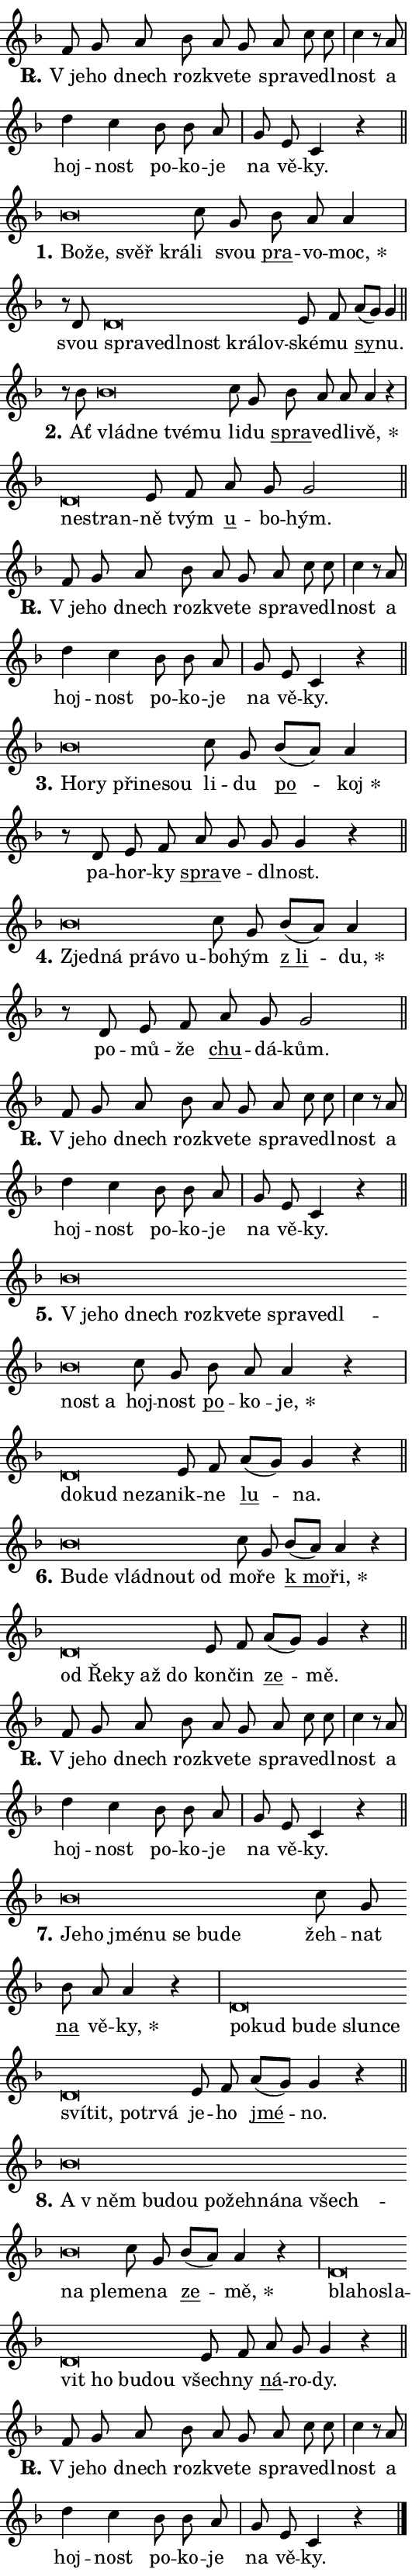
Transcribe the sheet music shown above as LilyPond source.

\version "2.24.0"
\header { tagline = "" }
\paper {
  indent = 0\cm
  top-margin = 0\cm
  right-margin = 0.13\cm % to fit lyric hyphens
  bottom-margin = 0\cm
  left-margin = 0\cm
  paper-width = 9\cm
  page-breaking = #ly:one-page-breaking
  system-system-spacing.basic-distance = #11
  score-system-spacing.basic-distance = #11
  ragged-last = ##f
}


%% Author: Thomas Morley
%% https://lists.gnu.org/archive/html/lilypond-user/2020-05/msg00002.html
#(define (line-position grob)
"Returns position of @var[grob} in current system:
   @code{'start}, if at first time-step
   @code{'end}, if at last time-step
   @code{'middle} otherwise
"
  (let* ((col (ly:item-get-column grob))
         (ln (ly:grob-object col 'left-neighbor))
         (rn (ly:grob-object col 'right-neighbor))
         (col-to-check-left (if (ly:grob? ln) ln col))
         (col-to-check-right (if (ly:grob? rn) rn col))
         (break-dir-left
           (and
             (ly:grob-property col-to-check-left 'non-musical #f)
             (ly:item-break-dir col-to-check-left)))
         (break-dir-right
           (and
             (ly:grob-property col-to-check-right 'non-musical #f)
             (ly:item-break-dir col-to-check-right))))
        (cond ((eqv? 1 break-dir-left) 'start)
              ((eqv? -1 break-dir-right) 'end)
              (else 'middle))))

#(define (tranparent-at-line-position vctor)
  (lambda (grob)
  "Relying on @code{line-position} select the relevant enry from @var{vctor}.
Used to determine transparency,"
    (case (line-position grob)
      ((end) (not (vector-ref vctor 0)))
      ((middle) (not (vector-ref vctor 1)))
      ((start) (not (vector-ref vctor 2))))))

noteHeadBreakVisibility =
#(define-music-function (break-visibility)(vector?)
"Makes @code{NoteHead}s transparent relying on @var{break-visibility}"
#{
  \override NoteHead.transparent =
    #(tranparent-at-line-position break-visibility)
#})

#(define delete-ledgers-for-transparent-note-heads
  (lambda (grob)
    "Reads whether a @code{NoteHead} is transparent.
If so this @code{NoteHead} is removed from @code{'note-heads} from
@var{grob}, which is supposed to be @code{LedgerLineSpanner}.
As a result ledgers are not printed for this @code{NoteHead}"
    (let* ((nhds-array (ly:grob-object grob 'note-heads))
           (nhds-list
             (if (ly:grob-array? nhds-array)
                 (ly:grob-array->list nhds-array)
                 '()))
           ;; Relies on the transparent-property being done before
           ;; Staff.LedgerLineSpanner.after-line-breaking is executed.
           ;; This is fragile ...
           (to-keep
             (remove
               (lambda (nhd)
                 (ly:grob-property nhd 'transparent #f))
               nhds-list)))
      ;; TODO find a better method to iterate over grob-arrays, similiar
      ;; to filter/remove etc for lists
      ;; For now rebuilt from scratch
      (set! (ly:grob-object grob 'note-heads)  '())
      (for-each
        (lambda (nhd)
          (ly:pointer-group-interface::add-grob grob 'note-heads nhd))
        to-keep))))

squashNotes = {
  \override NoteHead.X-extent = #'(-0.2 . 0.2)
  \override NoteHead.Y-extent = #'(-0.75 . 0)
  \override NoteHead.stencil =
    #(lambda (grob)
       (let ((pos (ly:grob-property grob 'staff-position)))
         (begin
           (if (< pos -7) (display "ERROR: Lower brevis then expected\n") (display ""))
           (if (<= pos -6) ly:text-interface::print ly:note-head::print))))
}
unSquashNotes = {
  \revert NoteHead.X-extent
  \revert NoteHead.Y-extent
  \revert NoteHead.stencil
}

hideNotes = \noteHeadBreakVisibility #begin-of-line-visible
unHideNotes = \noteHeadBreakVisibility #all-visible

% work-around for resetting accidentals
% https://lilypond.org/doc/v2.23/Documentation/notation/displaying-rhythms#unmetered-music
cadenzaMeasure = {
  \cadenzaOff
  \partial 1024 s1024
  \cadenzaOn
}

#(define-markup-command (accent layout props text) (markup?)
  "Underline accented syllable"
  (interpret-markup layout props
    #{\markup \override #'(offset . 4.3) \underline { #text }#}))

responsum = \markup \concat {
  "R" \hspace #-1.05 \path #0.1 #'((moveto 0 0.07) (lineto 0.9 0.8)) \hspace #0.05 "."
}

spaceSize = #0.6828661417322834 % exact space size for TeX Gyre Schola

\layout {
  \context {
    \Staff
    \remove "Time_signature_engraver"
    \override LedgerLineSpanner.after-line-breaking = #delete-ledgers-for-transparent-note-heads
  }
  \context {
    \Lyrics {
      \override LyricSpace.minimum-distance = \spaceSize
      \override LyricText.font-name = #"TeX Gyre Schola"
      \override LyricText.font-size = 1
      \override StanzaNumber.font-name = #"TeX Gyre Schola Bold"
      \override StanzaNumber.font-size = 1
    }
  }
  \context {
    \Score 
    \override NoteHead.text =
      #(lambda (grob) 
        (let ((pos (ly:grob-property grob 'staff-position)))
          #{\markup {
            \combine
              \halign #-0.55 \raise #(if (= pos -6) 0 0.5) \override #'(thickness . 2) \draw-line #'(3.2 . 0)
              \musicglyph "noteheads.sM1"
          }#}))
  }
}

% magnetic-lyrics.ily
%
%   written by
%     Jean Abou Samra <jean@abou-samra.fr>
%     Werner Lemberg <wl@gnu.org>
%
%   adapted by
%     Jiri Hon <jiri.hon@gmail.com>
%
% Version 2022-Apr-15

% https://www.mail-archive.com/lilypond-user@gnu.org/msg149350.html

#(define (Left_hyphen_pointer_engraver context)
   "Collect syllable-hyphen-syllable occurrences in lyrics and store
them in properties.  This engraver only looks to the left.  For
example, if the lyrics input is @code{foo -- bar}, it does the
following.

@itemize @bullet
@item
Set the @code{text} property of the @code{LyricHyphen} grob between
@q{foo} and @q{bar} to @code{foo}.

@item
Set the @code{left-hyphen} property of the @code{LyricText} grob with
text @q{foo} to the @code{LyricHyphen} grob between @q{foo} and
@q{bar}.
@end itemize

Use this auxiliary engraver in combination with the
@code{lyric-@/text::@/apply-@/magnetic-@/offset!} hook."
   (let ((hyphen #f)
         (text #f))
     (make-engraver
      (acknowledgers
       ((lyric-syllable-interface engraver grob source-engraver)
        (set! text grob)))
      (end-acknowledgers
       ((lyric-hyphen-interface engraver grob source-engraver)
        ;(when (not (grob::has-interface grob 'lyric-space-interface))
          (set! hyphen grob)));)
      ((stop-translation-timestep engraver)
       (when (and text hyphen)
         (ly:grob-set-object! text 'left-hyphen hyphen))
       (set! text #f)
       (set! hyphen #f)))))

#(define (lyric-text::apply-magnetic-offset! grob)
   "If the space between two syllables is less than the value in
property @code{LyricText@/.details@/.squash-threshold}, move the right
syllable to the left so that it gets concatenated with the left
syllable.

Use this function as a hook for
@code{LyricText@/.after-@/line-@/breaking} if the
@code{Left_@/hyphen_@/pointer_@/engraver} is active."
   (let ((hyphen (ly:grob-object grob 'left-hyphen #f)))
     (when hyphen
       (let ((left-text (ly:spanner-bound hyphen LEFT)))
         (when (grob::has-interface left-text 'lyric-syllable-interface)
           (let* ((common (ly:grob-common-refpoint grob left-text X))
                  (this-x-ext (ly:grob-extent grob common X))
                  (left-x-ext
                   (begin
                     ;; Trigger magnetism for left-text.
                     (ly:grob-property left-text 'after-line-breaking)
                     (ly:grob-extent left-text common X)))
                  ;; `delta` is the gap width between two syllables.
                  (delta (- (interval-start this-x-ext)
                            (interval-end left-x-ext)))
                  (details (ly:grob-property grob 'details))
                  (threshold (assoc-get 'squash-threshold details 0.2)))
             (when (< delta threshold)
               (let* (;; We have to manipulate the input text so that
                      ;; ligatures crossing syllable boundaries are not
                      ;; disabled.  For languages based on the Latin
                      ;; script this is essentially a beautification.
                      ;; However, for non-Western scripts it can be a
                      ;; necessity.
                      (lt (ly:grob-property left-text 'text))
                      (rt (ly:grob-property grob 'text))
                      (is-space (grob::has-interface hyphen 'lyric-space-interface))
                      (space (if is-space " " ""))
                      (extra-delta (if is-space spaceSize 0))
                      ;; Append new syllable.
                      (ltrt-space (if (and (string? lt) (string? rt))
                                (string-append lt space rt)
                                (make-concat-markup (list lt space rt))))
                      ;; Right-align `ltrt` to the right side.
                      (ltrt-space-markup (grob-interpret-markup
                               grob
                               (make-translate-markup
                                (cons (interval-length this-x-ext) 0)
                                (make-right-align-markup ltrt-space)))))
                 (begin
                   ;; Don't print `left-text`.
                   (ly:grob-set-property! left-text 'stencil #f)
                   ;; Set text and stencil (which holds all collected
                   ;; syllables so far) and shift it to the left.
                   (ly:grob-set-property! grob 'text ltrt-space)
                   (ly:grob-set-property! grob 'stencil ltrt-space-markup)
                   (ly:grob-translate-axis! grob (- (- delta extra-delta)) X))))))))))


#(define (lyric-hyphen::displace-bounds-first grob)
   ;; Make very sure this callback isn't triggered too early.
   (let ((left (ly:spanner-bound grob LEFT))
         (right (ly:spanner-bound grob RIGHT)))
     (ly:grob-property left 'after-line-breaking)
     (ly:grob-property right 'after-line-breaking)
     (ly:lyric-hyphen::print grob)))

squashThreshold = #0.4

\layout {
  \context {
    \Lyrics
    \consists #Left_hyphen_pointer_engraver
    \override LyricText.after-line-breaking =
      #lyric-text::apply-magnetic-offset!
    \override LyricHyphen.stencil = #lyric-hyphen::displace-bounds-first
    \override LyricText.details.squash-threshold = \squashThreshold
    \override LyricHyphen.minimum-distance = 0
    \override LyricHyphen.minimum-length = \squashThreshold
  }
}

squashText = \override LyricText.details.squash-threshold = 9999
unSquashText = \override LyricText.details.squash-threshold = \squashThreshold

leftText = \override LyricText.self-alignment-X = #LEFT
unLeftText = \revert LyricText.self-alignment-X

starOffset = #(lambda (grob) 
                (let ((x_offset (ly:self-alignment-interface::aligned-on-x-parent grob)))
                  (if (= x_offset 0) 0 (+ x_offset 1.2))))

star = #(define-music-function (syllable)(string?)
"Append star separator at the end of a syllable"
#{
  \once \override LyricText.X-offset = #starOffset
  \lyricmode { \markup {
    #syllable
    \override #'((font-name . "TeX Gyre Schola Bold")) \hspace #0.2 \lower #0.65 \larger "*"
  } }
#})

starAccent = #(define-music-function (syllable)(string?)
"Append star separator at the end of a syllable and make accent"
#{
  \once \override LyricText.X-offset = #starOffset
  \lyricmode { \markup {
    \accent #syllable
    \override #'((font-name . "TeX Gyre Schola Bold")) \hspace #0.2 \lower #0.65 \larger "*"
  } }
#})

breath = #(define-music-function (syllable)(string?)
"Append breathing indicator at the end of a syllable"
#{
  \lyricmode { \markup { #syllable "+" } }
#})

optionalBreath = #(define-music-function (syllable)(string?)
"Append optional breathing indicator at the end of a syllable"
#{
  \lyricmode { \markup { #syllable "(+)" } }
#})


\score {
    <<
        \new Voice = "melody" { \cadenzaOn \key f \major \relative { f'8 g a bes a g \bar "" a c c \cadenzaMeasure \bar "|" c4 r8 a \cadenzaMeasure \bar "|" d4 c \bar "" bes8 bes a \cadenzaMeasure \bar "|" g e c4 r \cadenzaMeasure \bar "||" \break } }
        \new Lyrics \lyricsto "melody" { \lyricmode { \set stanza = \responsum
"V je" -- ho dnech roz -- kve -- te spra -- ve -- dl -- nost a hoj -- nost po -- ko -- je na vě -- ky. } }
    >>
    \layout {}
}

\score {
    <<
        \new Voice = "melody" { \cadenzaOn \key f \major \relative { \squashNotes bes'\breve*1/16 \hideNotes \breve*1/16 \bar "" \breve*1/16 \breve*1/16 \bar "" \unHideNotes \unSquashNotes c8 g \bar "" bes a a4 \cadenzaMeasure \bar "|" r8 d, \squashNotes d\breve*1/16 \hideNotes \breve*1/16 \bar "" \breve*1/16 \bar "" \breve*1/16 \bar "" \breve*1/16 \breve*1/16 \bar "" \unHideNotes \unSquashNotes e8 f \bar "" a[( g)] g4 \cadenzaMeasure \bar "||" \break } }
        \new Lyrics \lyricsto "melody" { \lyricmode { \set stanza = "1."
\leftText Bo -- \squashText že, svěř krá -- \unLeftText \unSquashText li svou \markup \accent pra -- vo -- \star moc, svou \leftText spra -- \squashText ve -- dl -- nost krá -- lov -- \unLeftText \unSquashText ské -- mu \markup \accent sy -- nu. } }
    >>
    \layout {}
}

\score {
    <<
        \new Voice = "melody" { \cadenzaOn \key f \major \relative { r8 bes' \squashNotes bes\breve*1/16 \hideNotes \breve*1/16 \bar "" \breve*1/16 \breve*1/16 \bar "" \unHideNotes \unSquashNotes c8 g \bar "" bes a a a4 r \cadenzaMeasure \bar "|" \squashNotes d,\breve*1/16 \hideNotes \breve*1/16 \bar "" \unHideNotes \unSquashNotes e8 f \bar "" a g g2 \cadenzaMeasure \bar "||" \break } }
        \new Lyrics \lyricsto "melody" { \lyricmode { \set stanza = "2."
Ať \leftText vlád -- \squashText ne tvé -- mu \unLeftText \unSquashText li -- du \markup \accent spra -- ve -- dli -- \star vě, \leftText ne -- \squashText stran -- \unLeftText \unSquashText ně tvým \markup \accent u -- bo -- hým. } }
    >>
    \layout {}
}

\score {
    <<
        \new Voice = "melody" { \cadenzaOn \key f \major \relative { f'8 g a bes a g \bar "" a c c \cadenzaMeasure \bar "|" c4 r8 a \cadenzaMeasure \bar "|" d4 c \bar "" bes8 bes a \cadenzaMeasure \bar "|" g e c4 r \cadenzaMeasure \bar "||" \break } }
        \new Lyrics \lyricsto "melody" { \lyricmode { \set stanza = \responsum
"V je" -- ho dnech roz -- kve -- te spra -- ve -- dl -- nost a hoj -- nost po -- ko -- je na vě -- ky. } }
    >>
    \layout {}
}

\score {
    <<
        \new Voice = "melody" { \cadenzaOn \key f \major \relative { \squashNotes bes'\breve*1/16 \hideNotes \breve*1/16 \bar "" \breve*1/16 \bar "" \breve*1/16 \breve*1/16 \bar "" \unHideNotes \unSquashNotes c8 g \bar "" bes[( a)] a4 \cadenzaMeasure \bar "|" r8 d, e8 f \bar "" a g g g4 r \cadenzaMeasure \bar "||" \break } }
        \new Lyrics \lyricsto "melody" { \lyricmode { \set stanza = "3."
\leftText Ho -- \squashText ry při -- ne -- sou \unLeftText \unSquashText li -- du \markup \accent po -- \star koj pa -- hor -- ky \markup \accent spra -- ve -- dl -- nost. } }
    >>
    \layout {}
}

\score {
    <<
        \new Voice = "melody" { \cadenzaOn \key f \major \relative { \squashNotes bes'\breve*1/16 \hideNotes \breve*1/16 \bar "" \breve*1/16 \bar "" \breve*1/16 \breve*1/16 \bar "" \unHideNotes \unSquashNotes c8 g \bar "" bes[( a)] a4 \cadenzaMeasure \bar "|" r8 d, e8 f \bar "" a g g2 \cadenzaMeasure \bar "||" \break } }
        \new Lyrics \lyricsto "melody" { \lyricmode { \set stanza = "4."
\leftText Zjed -- \squashText ná prá -- vo u -- \unLeftText \unSquashText bo -- hým \markup \accent "z li" -- \star du, po -- mů -- že \markup \accent chu -- dá -- kům. } }
    >>
    \layout {}
}

\score {
    <<
        \new Voice = "melody" { \cadenzaOn \key f \major \relative { f'8 g a bes a g \bar "" a c c \cadenzaMeasure \bar "|" c4 r8 a \cadenzaMeasure \bar "|" d4 c \bar "" bes8 bes a \cadenzaMeasure \bar "|" g e c4 r \cadenzaMeasure \bar "||" \break } }
        \new Lyrics \lyricsto "melody" { \lyricmode { \set stanza = \responsum
"V je" -- ho dnech roz -- kve -- te spra -- ve -- dl -- nost a hoj -- nost po -- ko -- je na vě -- ky. } }
    >>
    \layout {}
}

\score {
    <<
        \new Voice = "melody" { \cadenzaOn \key f \major \relative { \squashNotes bes'\breve*1/16 \hideNotes \breve*1/16 \bar "" \breve*1/16 \bar "" \breve*1/16 \bar "" \breve*1/16 \bar "" \breve*1/16 \bar "" \breve*1/16 \bar "" \breve*1/16 \bar "" \breve*1/16 \bar "" \breve*1/16 \breve*1/16 \bar "" \unHideNotes \unSquashNotes c8 g \bar "" bes a a4 r \cadenzaMeasure \bar "|" \squashNotes d,\breve*1/16 \hideNotes \breve*1/16 \bar "" \breve*1/16 \breve*1/16 \bar "" \unHideNotes \unSquashNotes e8 f \bar "" a[( g)] g4 r \cadenzaMeasure \bar "||" \break } }
        \new Lyrics \lyricsto "melody" { \lyricmode { \set stanza = "5."
\leftText "V je" -- \squashText ho dnech roz -- kve -- te spra -- ve -- dl -- nost a \unLeftText \unSquashText hoj -- nost \markup \accent po -- ko -- \star je, \leftText do -- \squashText kud ne -- za -- \unLeftText \unSquashText nik -- ne \markup \accent lu -- na. } }
    >>
    \layout {}
}

\score {
    <<
        \new Voice = "melody" { \cadenzaOn \key f \major \relative { \squashNotes bes'\breve*1/16 \hideNotes \breve*1/16 \bar "" \breve*1/16 \bar "" \breve*1/16 \breve*1/16 \bar "" \unHideNotes \unSquashNotes c8 g \bar "" bes[( a)] a4 r \cadenzaMeasure \bar "|" \squashNotes d,\breve*1/16 \hideNotes \breve*1/16 \bar "" \breve*1/16 \bar "" \breve*1/16 \breve*1/16 \bar "" \unHideNotes \unSquashNotes e8 f \bar "" a[( g)] g4 r \cadenzaMeasure \bar "||" \break } }
        \new Lyrics \lyricsto "melody" { \lyricmode { \set stanza = "6."
\leftText Bu -- \squashText de vlád -- nout od \unLeftText \unSquashText mo -- ře \markup \accent "k mo" -- \star ři, \leftText od \squashText Ře -- ky až do \unLeftText \unSquashText kon -- čin \markup \accent ze -- mě. } }
    >>
    \layout {}
}

\score {
    <<
        \new Voice = "melody" { \cadenzaOn \key f \major \relative { f'8 g a bes a g \bar "" a c c \cadenzaMeasure \bar "|" c4 r8 a \cadenzaMeasure \bar "|" d4 c \bar "" bes8 bes a \cadenzaMeasure \bar "|" g e c4 r \cadenzaMeasure \bar "||" \break } }
        \new Lyrics \lyricsto "melody" { \lyricmode { \set stanza = \responsum
"V je" -- ho dnech roz -- kve -- te spra -- ve -- dl -- nost a hoj -- nost po -- ko -- je na vě -- ky. } }
    >>
    \layout {}
}

\score {
    <<
        \new Voice = "melody" { \cadenzaOn \key f \major \relative { \squashNotes bes'\breve*1/16 \hideNotes \breve*1/16 \bar "" \breve*1/16 \bar "" \breve*1/16 \bar "" \breve*1/16 \bar "" \breve*1/16 \breve*1/16 \bar "" \unHideNotes \unSquashNotes c8 g \bar "" bes a a4 r \cadenzaMeasure \bar "|" \squashNotes d,\breve*1/16 \hideNotes \breve*1/16 \bar "" \breve*1/16 \bar "" \breve*1/16 \bar "" \breve*1/16 \bar "" \breve*1/16 \bar "" \breve*1/16 \bar "" \breve*1/16 \bar "" \breve*1/16 \bar "" \breve*1/16 \breve*1/16 \bar "" \unHideNotes \unSquashNotes e8 f \bar "" a[( g)] g4 r \cadenzaMeasure \bar "||" \break } }
        \new Lyrics \lyricsto "melody" { \lyricmode { \set stanza = "7."
\leftText Je -- \squashText ho jmé -- nu se bu -- de \unLeftText \unSquashText žeh -- nat \markup \accent na vě -- \star ky, \leftText po -- \squashText kud bu -- de slun -- ce sví -- tit, po -- tr -- vá \unLeftText \unSquashText je -- ho \markup \accent jmé -- no. } }
    >>
    \layout {}
}

\score {
    <<
        \new Voice = "melody" { \cadenzaOn \key f \major \relative { \squashNotes bes'\breve*1/16 \hideNotes \breve*1/16 \bar "" \breve*1/16 \bar "" \breve*1/16 \bar "" \breve*1/16 \bar "" \breve*1/16 \bar "" \breve*1/16 \bar "" \breve*1/16 \bar "" \breve*1/16 \bar "" \breve*1/16 \breve*1/16 \bar "" \unHideNotes \unSquashNotes c8 g \bar "" bes[( a)] a4 r \cadenzaMeasure \bar "|" \squashNotes d,\breve*1/16 \hideNotes \breve*1/16 \bar "" \breve*1/16 \bar "" \breve*1/16 \bar "" \breve*1/16 \bar "" \breve*1/16 \breve*1/16 \bar "" \unHideNotes \unSquashNotes e8 f \bar "" a g g4 r \cadenzaMeasure \bar "||" \break } }
        \new Lyrics \lyricsto "melody" { \lyricmode { \set stanza = "8."
\leftText A \squashText "v něm" bu -- dou po -- žeh -- ná -- na všech -- na ple -- \unLeftText \unSquashText me -- na \markup \accent ze -- \star mě, \leftText bla -- \squashText ho -- sla -- vit ho bu -- dou \unLeftText \unSquashText všech -- ny \markup \accent ná -- ro -- dy. } }
    >>
    \layout {}
}

\score {
    <<
        \new Voice = "melody" { \cadenzaOn \key f \major \relative { f'8 g a bes a g \bar "" a c c \cadenzaMeasure \bar "|" c4 r8 a \cadenzaMeasure \bar "|" d4 c \bar "" bes8 bes a \cadenzaMeasure \bar "|" g e c4 r \cadenzaMeasure \bar "||" \break } \bar "|." }
        \new Lyrics \lyricsto "melody" { \lyricmode { \set stanza = \responsum
"V je" -- ho dnech roz -- kve -- te spra -- ve -- dl -- nost a hoj -- nost po -- ko -- je na vě -- ky. } }
    >>
    \layout {}
}
